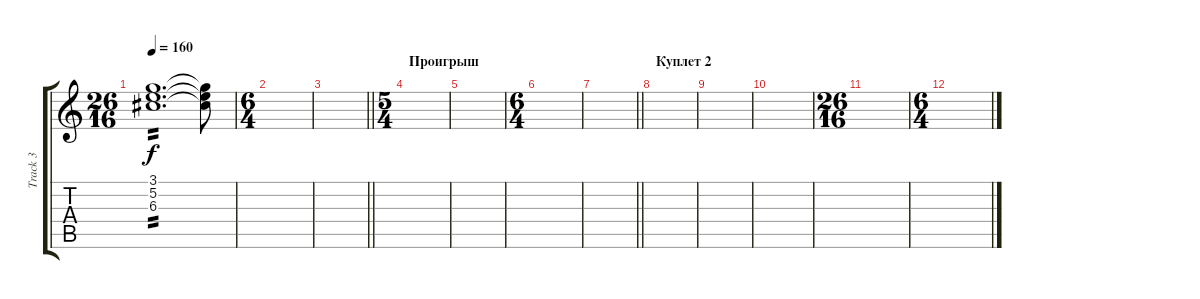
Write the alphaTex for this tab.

\track ("Track 3" "Track 3") {instrument acousticguitarsteel}
\staff {score tabs}
\tuning (E4 B3 G3 D3 A2 E2) {hide}
\ts (26 16)
\tempo 160
\clef g2
\ks c
(3.1 5.2 6.3).1{d tp 2 dy f} (3.1{t} 5.2{t} 6.3{t}).8 |
\ts (6 4)
|
\barLineRight lightlight
|
\ts (5 4)
\section ("" "Проигрыш")
|
|
\ts (6 4)
|
\barLineRight lightlight
|
\section ("" "Куплет 2")
|
|
|
\ts (26 16)
|
\ts (6 4)
